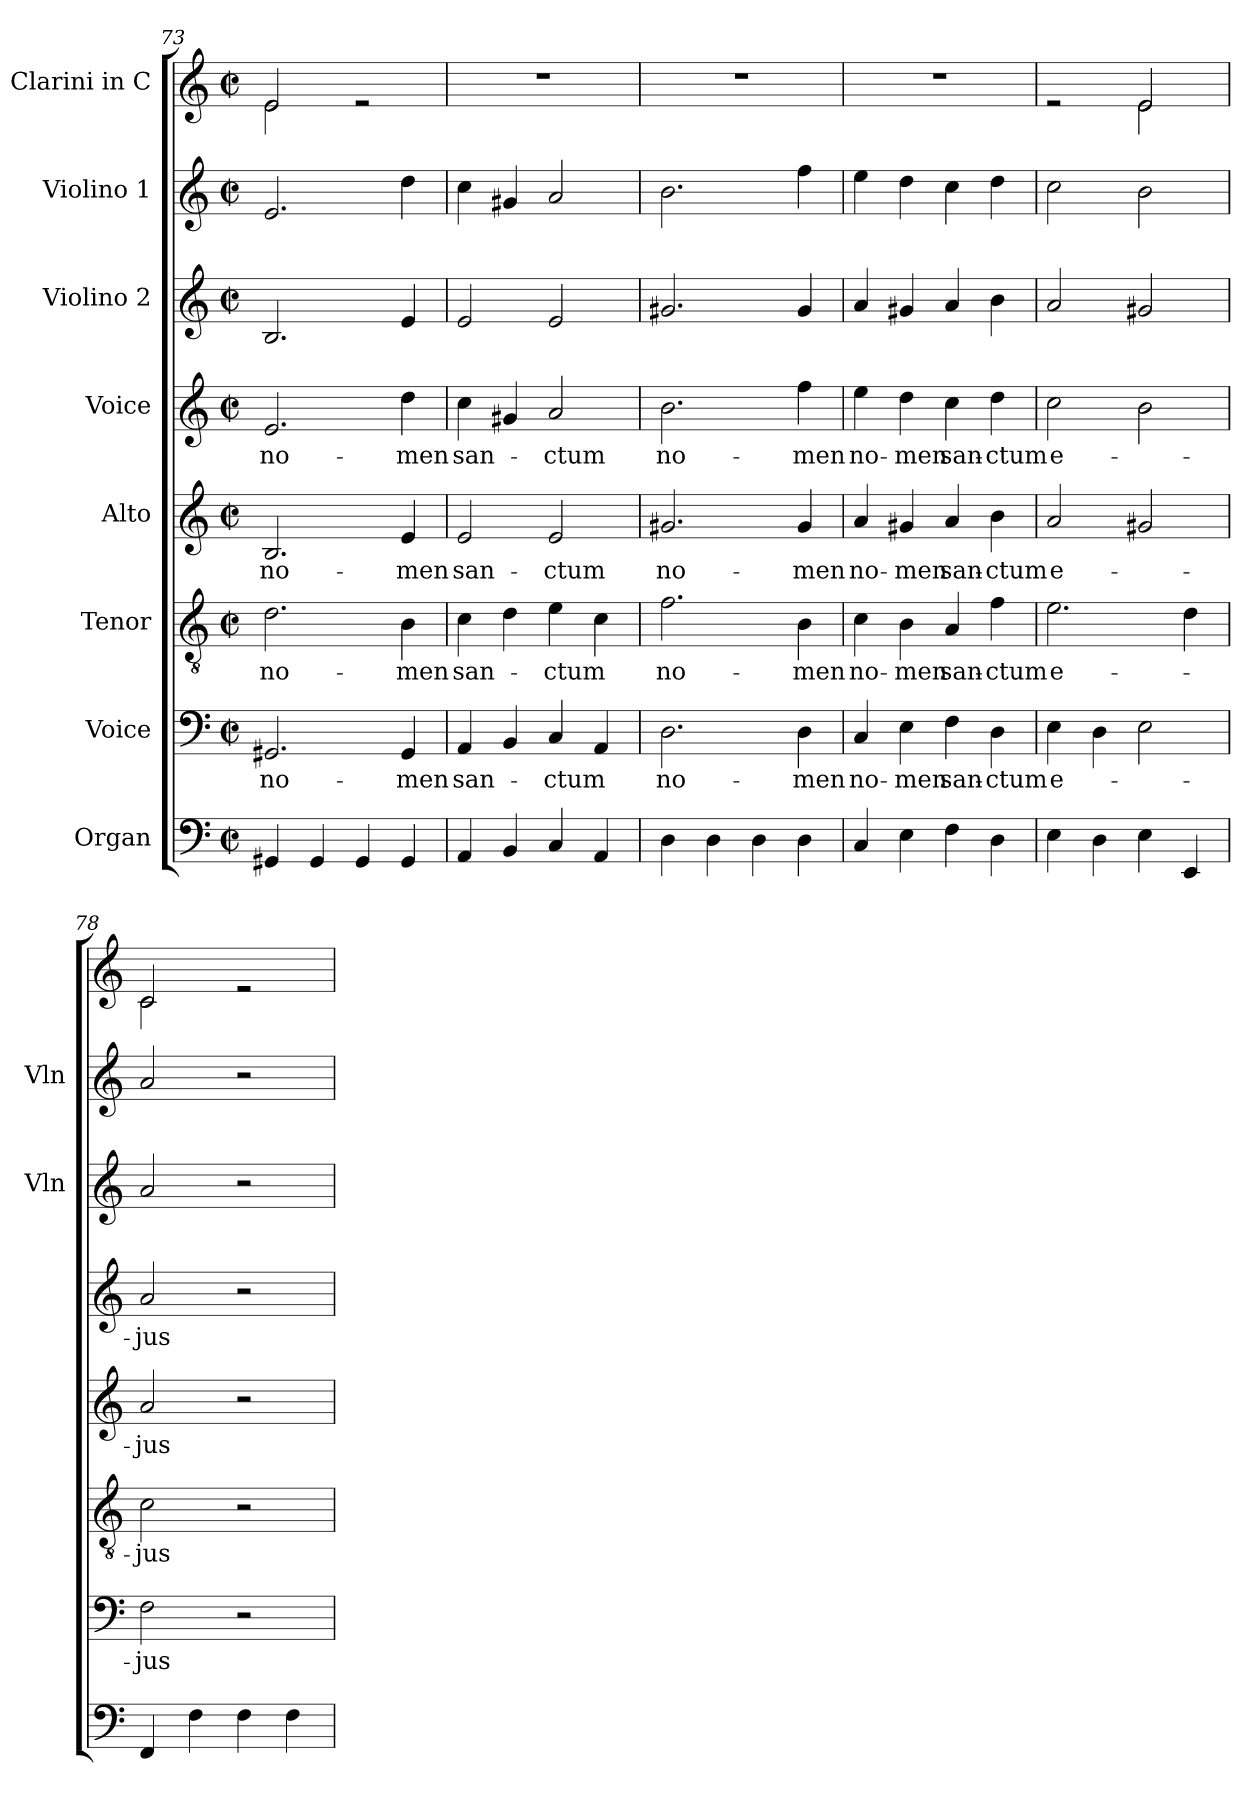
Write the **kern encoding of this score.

**kern	**kern	**text	**kern	**text	**kern	**text	**kern	**text	**kern	**kern	**kern
*part8	*part7	*part7	*part6	*part6	*part5	*part5	*part4	*part4	*part3	*part2	*part1
*staff8	*staff7	*staff7	*staff6	*staff6	*staff5	*staff5	*staff4	*staff4	*staff3	*staff2	*staff1
*I"Organ	*I"Voice	*	*I"Tenor	*	*I"Alto	*	*I"Voice	*	*I"Violino 2	*I"Violino 1	*I"Clarini  in C
*	*	*	*	*	*	*	*	*	*I'Vln	*I'Vln	*
*clefF4	*clefF4	*	*clefGv2	*	*clefG2	*	*clefG2	*	*clefG2	*clefG2	*clefG2
*k[]	*k[]	*	*k[]	*	*k[]	*	*k[]	*	*k[]	*k[]	*k[]
*M2/2	*M2/2	*	*M2/2	*	*M2/2	*	*M2/2	*	*M2/2	*M2/2	*M2/2
*met(c|)	*met(c|)	*	*met(c|)	*	*met(c|)	*	*met(c|)	*	*met(c|)	*met(c|)	*met(c|)
=73	=73	=73	=73	=73	=73	=73	=73	=73	=73	=73	=73
!	!	!LO:LY:b	!	!LO:LY:b	!	!LO:LY:b	!	!LO:LY:b	!	!	!
*	*	*	*	*	*	*	*	*	*	*	*^
4GG#X/	2.GG#X/	no-	2.d\	no-	2.B/	no-	2.e/	no-	2.B/	2.e/	2e/	2e\
4GG#/	.	.	.	.	.	.	.	.	.	.	.	.
4GG#/	.	.	.	.	.	.	.	.	.	.	2re	2ryy
!	!	!LO:LY:b	!	!LO:LY:b	!	!LO:LY:b	!	!LO:LY:b	!	!	!	!
4GG#/	4GG#/	men	4B\	-men	4e/	-men	4dd\	-men	4e/	4dd\	.	.
*	*	*	*	*	*	*	*	*	*	*	*v	*v
=74	=74	=74	=74	=74	=74	=74	=74	=74	=74	=74	=74
!	!	!LO:LY:b	!	!LO:LY:b	!	!LO:LY:b	!	!LO:LY:b	!	!	!
4AA/	4AA/	san-	4c\	san-	2e/	san-	4cc\	san-	2e/	4cc\	1r
4BB/	4BB/	.	4d\	.	.	.	4g#X/	.	.	4g#X/	.
!	!	!LO:LY:b	!	!LO:LY:b	!	!LO:LY:b	!	!LO:LY:b	!	!	!
4C/	4C/	-ctum	4e\	-ctum	2e/	-ctum	2a/	-ctum	2e/	2a/	.
4AA/	4AA/	.	4c\	.	.	.	.	.	.	.	.
=75	=75	=75	=75	=75	=75	=75	=75	=75	=75	=75	=75
!	!	!LO:LY:b	!	!LO:LY:b	!	!LO:LY:b	!	!LO:LY:b	!	!	!
4D\	2.D\	no-	2.f\	no-	2.g#X/	no-	2.b\	no-	2.g#X/	2.b\	1r
4D\	.	.	.	.	.	.	.	.	.	.	.
4D\	.	.	.	.	.	.	.	.	.	.	.
!	!	!LO:LY:b	!	!LO:LY:b	!	!LO:LY:b	!	!LO:LY:b	!	!	!
4D\	4D\	-men	4B\	-men	4g#/	-men	4ff\	-men	4g#/	4ff\	.
=76	=76	=76	=76	=76	=76	=76	=76	=76	=76	=76	=76
!	!	!LO:LY:b	!	!LO:LY:b	!	!LO:LY:b	!	!LO:LY:b	!	!	!
4C/	4C/	no-	4c\	no-	4a/	no-	4ee\	no-	4a/	4ee\	1r
!	!	!LO:LY:b	!	!LO:LY:b	!	!LO:LY:b	!	!LO:LY:b	!	!	!
4E\	4E\	-men	4B\	-men	4g#X/	-men	4dd\	-men	4g#X/	4dd\	.
!	!	!LO:LY:b	!	!LO:LY:b	!	!LO:LY:b	!	!LO:LY:b	!	!	!
4F\	4F\	san-	4A/	san-	4a/	san-	4cc\	san-	4a/	4cc\	.
!	!	!LO:LY:b	!	!LO:LY:b	!	!LO:LY:b	!	!LO:LY:b	!	!	!
4D\	4D\	-ctum	4f\	-ctum	4b\	-ctum	4dd\	-ctum	4b\	4dd\	.
=77	=77	=77	=77	=77	=77	=77	=77	=77	=77	=77	=77
!	!	!LO:LY:b	!	!LO:LY:b	!	!LO:LY:b	!	!LO:LY:b	!	!	!
*	*	*	*	*	*	*	*	*	*	*	*^
4E\	4E\	e-	2.e\	e-	2a/	e-	2cc\	e-	2a/	2cc\	2re	2ryy
4D\	4D\	.	.	.	.	.	.	.	.	.	.	.
4E\	2E\	.	.	.	2g#X/	.	2b\	.	2g#X/	2b\	2e/	2e\
4EE/	.	.	4d\	.	.	.	.	.	.	.	.	.
=78	=78	=78	=78	=78	=78	=78	=78	=78	=78	=78	=78	=78
!	!	!LO:LY:b	!	!LO:LY:b	!	!LO:LY:b	!	!LO:LY:b	!	!	!	!
4FF/	2F\	-jus	2c\	-jus	2a/	-jus	2a/	-jus	2a/	2a/	2c/	2c\
4F\	.	.	.	.	.	.	.	.	.	.	.	.
4F\	2r	.	2r	.	2r	.	2r	.	2r	2r	2re	2ryy
4F\	.	.	.	.	.	.	.	.	.	.	.	.
*	*	*	*	*	*	*	*	*	*	*	*v	*v
=	=	=	=	=	=	=	=	=	=	=	=
*-	*-	*-	*-	*-	*-	*-	*-	*-	*-	*-	*-
